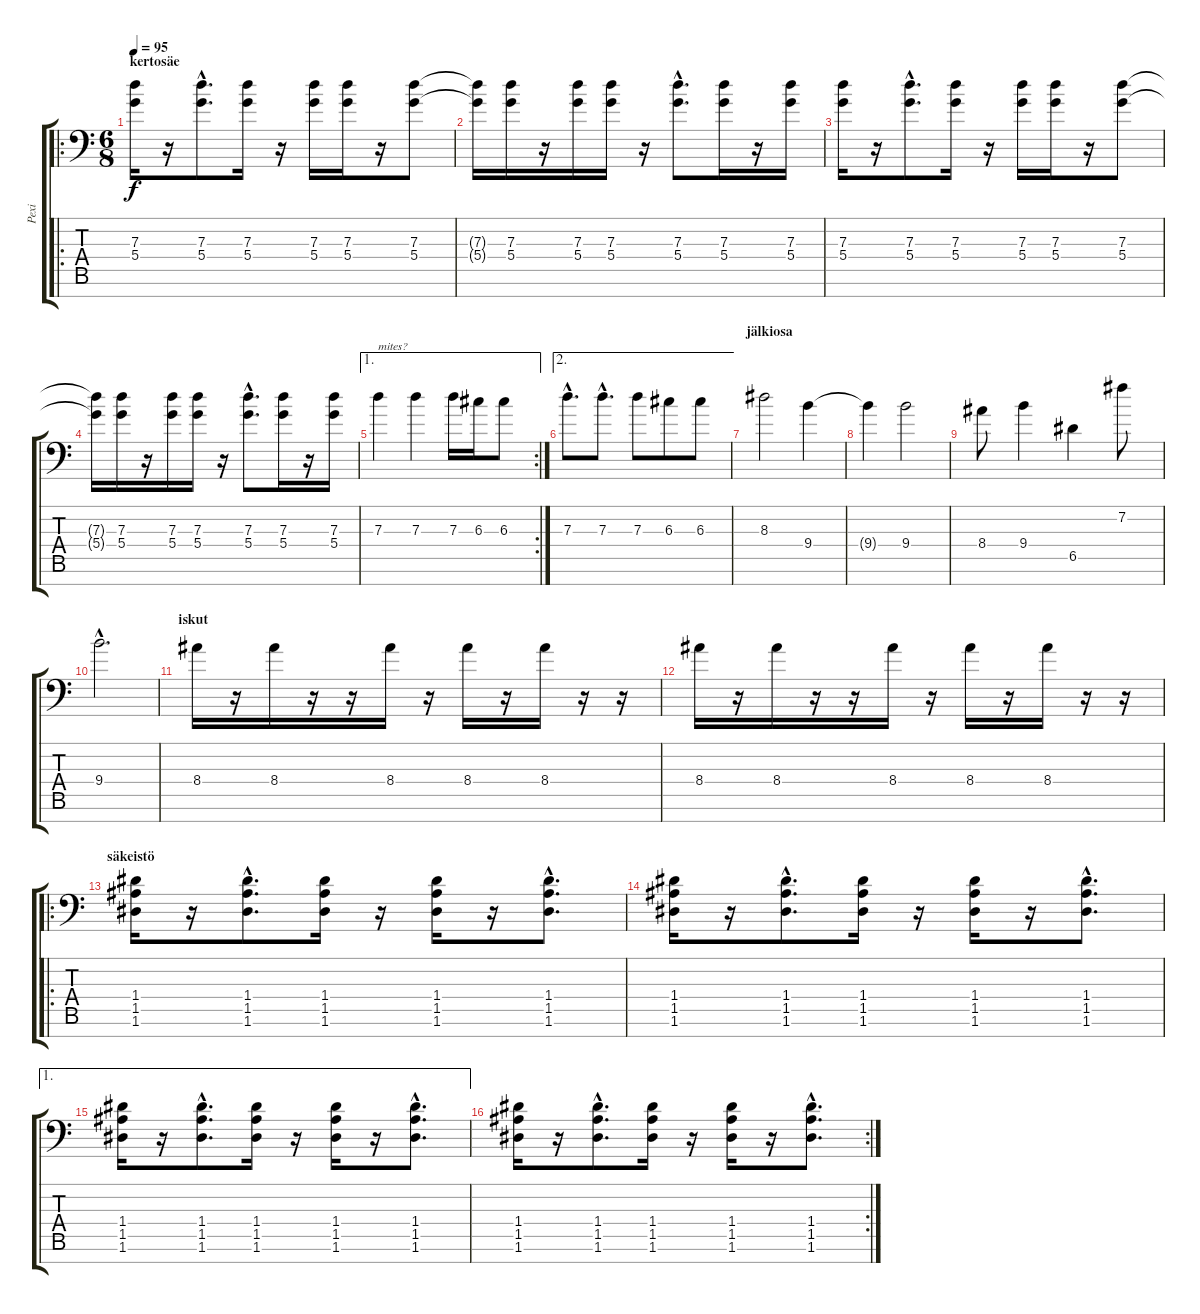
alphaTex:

\track ("Pexi" "Pexi") {instrument distortionguitar}
\staff {score tabs}
\tuning (E4 B3 G3 D3 A2 D2 A1) {hide}
\ro
\ts (6 8)
\section ("" "kertosäe")
\tempo 95
\clef f4
\ks c
(7.3 5.4).16{dy f} r.16 (7.3{hac} 5.4{hac}).8{d} (7.3 5.4).16 r.16 (7.3 5.4).16 (7.3 5.4).16 r.16 (7.3 5.4).8 |
(7.3{t} 5.4{t}).16 (7.3 5.4).16 r.16 (7.3 5.4).16 (7.3 5.4).16 r.16 (7.3{hac} 5.4{hac}).8{d} (7.3 5.4).16 r.16 (7.3 5.4).16 |
(7.3 5.4).16 r.16 (7.3{hac} 5.4{hac}).8{d} (7.3 5.4).16 r.16 (7.3 5.4).16 (7.3 5.4).16 r.16 (7.3 5.4).8 |
(7.3{t} 5.4{t}).16 (7.3 5.4).16 r.16 (7.3 5.4).16 (7.3 5.4).16 r.16 (7.3{hac} 5.4{hac}).8{d} (7.3 5.4).16 r.16 (7.3 5.4).16 |
\ae 1
\rc 2
7.3.4{txt "mites?"} 7.3.4 7.3.16 6.3.16 6.3.8 |
\ae 2
7.3{hac}.8{d} 7.3{hac}.8{d} 7.3.8 6.3.8 6.3.8 |
\section ("" "jälkiosa")
8.3.2 9.4.4 |
9.4{t}.4 9.4.2 |
8.4.8 9.4.4 6.5.4 7.2.8 |
9.4{hac}.2{d} |
\section ("" "iskut")
8.4.16 r.16 8.4.16 r.16 r.16 8.4.16 r.16 8.4.16 r.16 8.4.16 r.16 r.16 |
8.4.16 r.16 8.4.16 r.16 r.16 8.4.16 r.16 8.4.16 r.16 8.4.16 r.16 r.16 |
\ro
\section ("" "säkeistö")
(1.4 1.5 1.6).16 r.16 (1.4{hac} 1.5{hac} 1.6{hac}).8{d} (1.4 1.5 1.6).16 r.16 (1.4 1.5 1.6).16 r.16 (1.4{hac} 1.5{hac} 1.6{hac}).8{d} |
(1.4 1.5 1.6).16 r.16 (1.4{hac} 1.5{hac} 1.6{hac}).8{d} (1.4 1.5 1.6).16 r.16 (1.4 1.5 1.6).16 r.16 (1.4{hac} 1.5{hac} 1.6{hac}).8{d} |
\ae 1
(1.4 1.5 1.6).16 r.16 (1.4{hac} 1.5{hac} 1.6{hac}).8{d} (1.4 1.5 1.6).16 r.16 (1.4 1.5 1.6).16 r.16 (1.4{hac} 1.5{hac} 1.6{hac}).8{d} |
\rc 2
(1.4 1.5 1.6).16 r.16 (1.4{hac} 1.5{hac} 1.6{hac}).8{d} (1.4 1.5 1.6).16 r.16 (1.4 1.5 1.6).16 r.16 (1.4{hac} 1.5{hac} 1.6{hac}).8{d}
